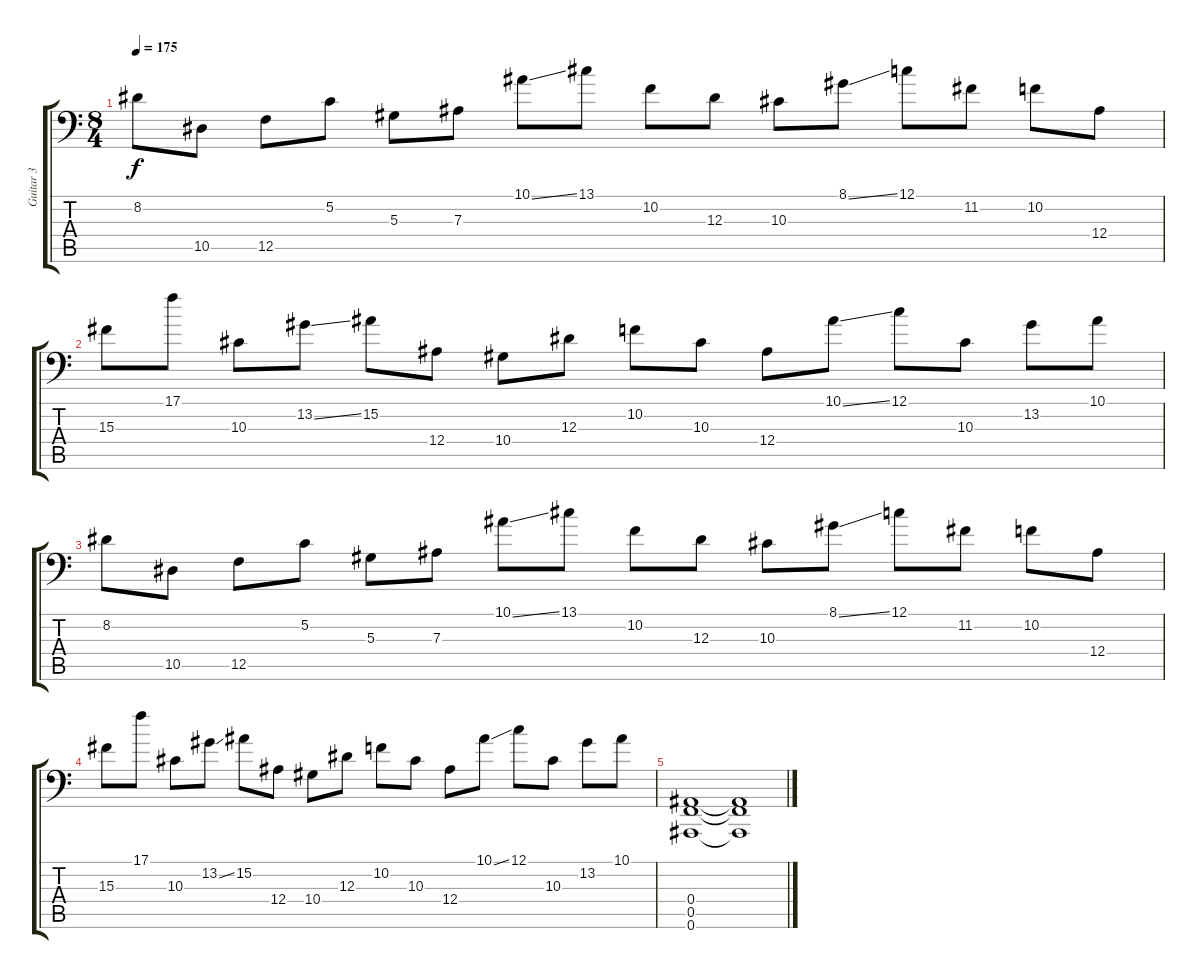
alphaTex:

\track ("Guitar 3" "Guitar 3") {instrument electricpiano1}
\staff {score tabs}
\tuning (C4 G3 Eb3 Bb2 F2 Bb1) {hide}
\ts (8 4)
\tempo 175
\clef f4
\ks c
8.2.8{dy f} 10.5.8 12.5.8 5.2.8 5.3.8 7.3.8 10.1{ss}.8 13.1.8 10.2.8 12.3.8 10.3.8 8.1{ss}.8 12.1.8 11.2.8 10.2.8 12.4.8 |
15.3.8 17.1.8 10.3.8 13.2{ss}.8 15.2.8 12.4.8 10.4.8 12.3.8 10.2.8 10.3.8 12.4.8 10.1{ss}.8 12.1.8 10.3.8 13.2.8 10.1.8 |
8.2.8 10.5.8 12.5.8 5.2.8 5.3.8 7.3.8 10.1{ss}.8 13.1.8 10.2.8 12.3.8 10.3.8 8.1{ss}.8 12.1.8 11.2.8 10.2.8 12.4.8 |
15.3.8 17.1.8 10.3.8 13.2{ss}.8 15.2.8 12.4.8 10.4.8 12.3.8 10.2.8 10.3.8 12.4.8 10.1{ss}.8 12.1.8 10.3.8 13.2.8 10.1.8 |
(0.4 0.5 0.6).1 (0.4{t} 0.5{t} 0.6{t}).1
